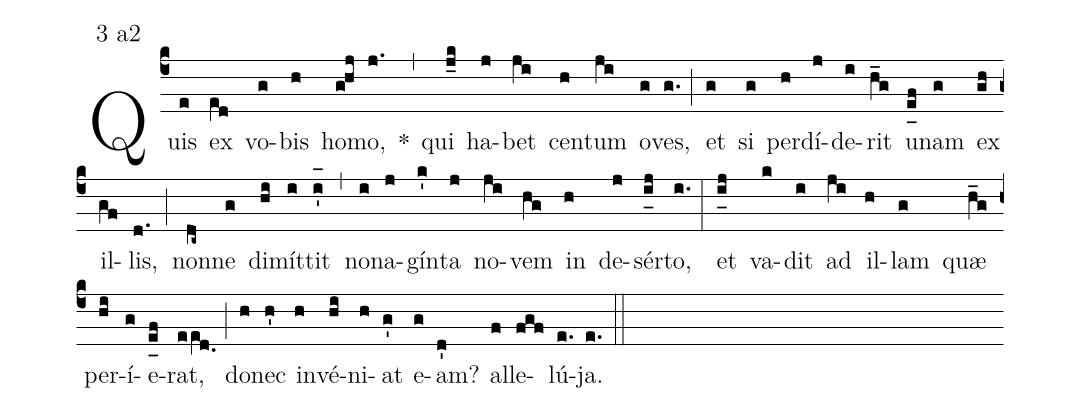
mode:3 a2;
%%
(c4) Quis(e) ex(e[ll:1]d) vo(g)bis(h) ho(ghj)mo,(j.) *(,) qui(j_k) ha(j)bet(ji) cen(h)tum(ji) o(g)ves,(g.) (;) et(g) si(g) per(h)dí(j)de(i)rit(h_g) u(e_[uh:l]f)nam(g) ex(gh) il(gf)lis,(d.) (;) non(dc~)ne(g) di(hi)mít(i)tit(i'_[oh:h]) (,) no(i)na(j)gín(k')ta(j) no(ji)vem(hg) in(h) de(j)sér(i_[uh:l]j)to,(i.) (:) et(i_[uh:l]j) va(k)dit(i) ad(ji) il(h)lam(g) quæ(h_g) per(hi)í(g)e(e_[uh:l]f)rat,(ee[ll:1]d.0) (;) do(h)nec(h') in(h)vé(hi)ni(h)at(g') e(g)am?(d') al(f)le(fgf)lú(e.)ja.(e.) (::)
